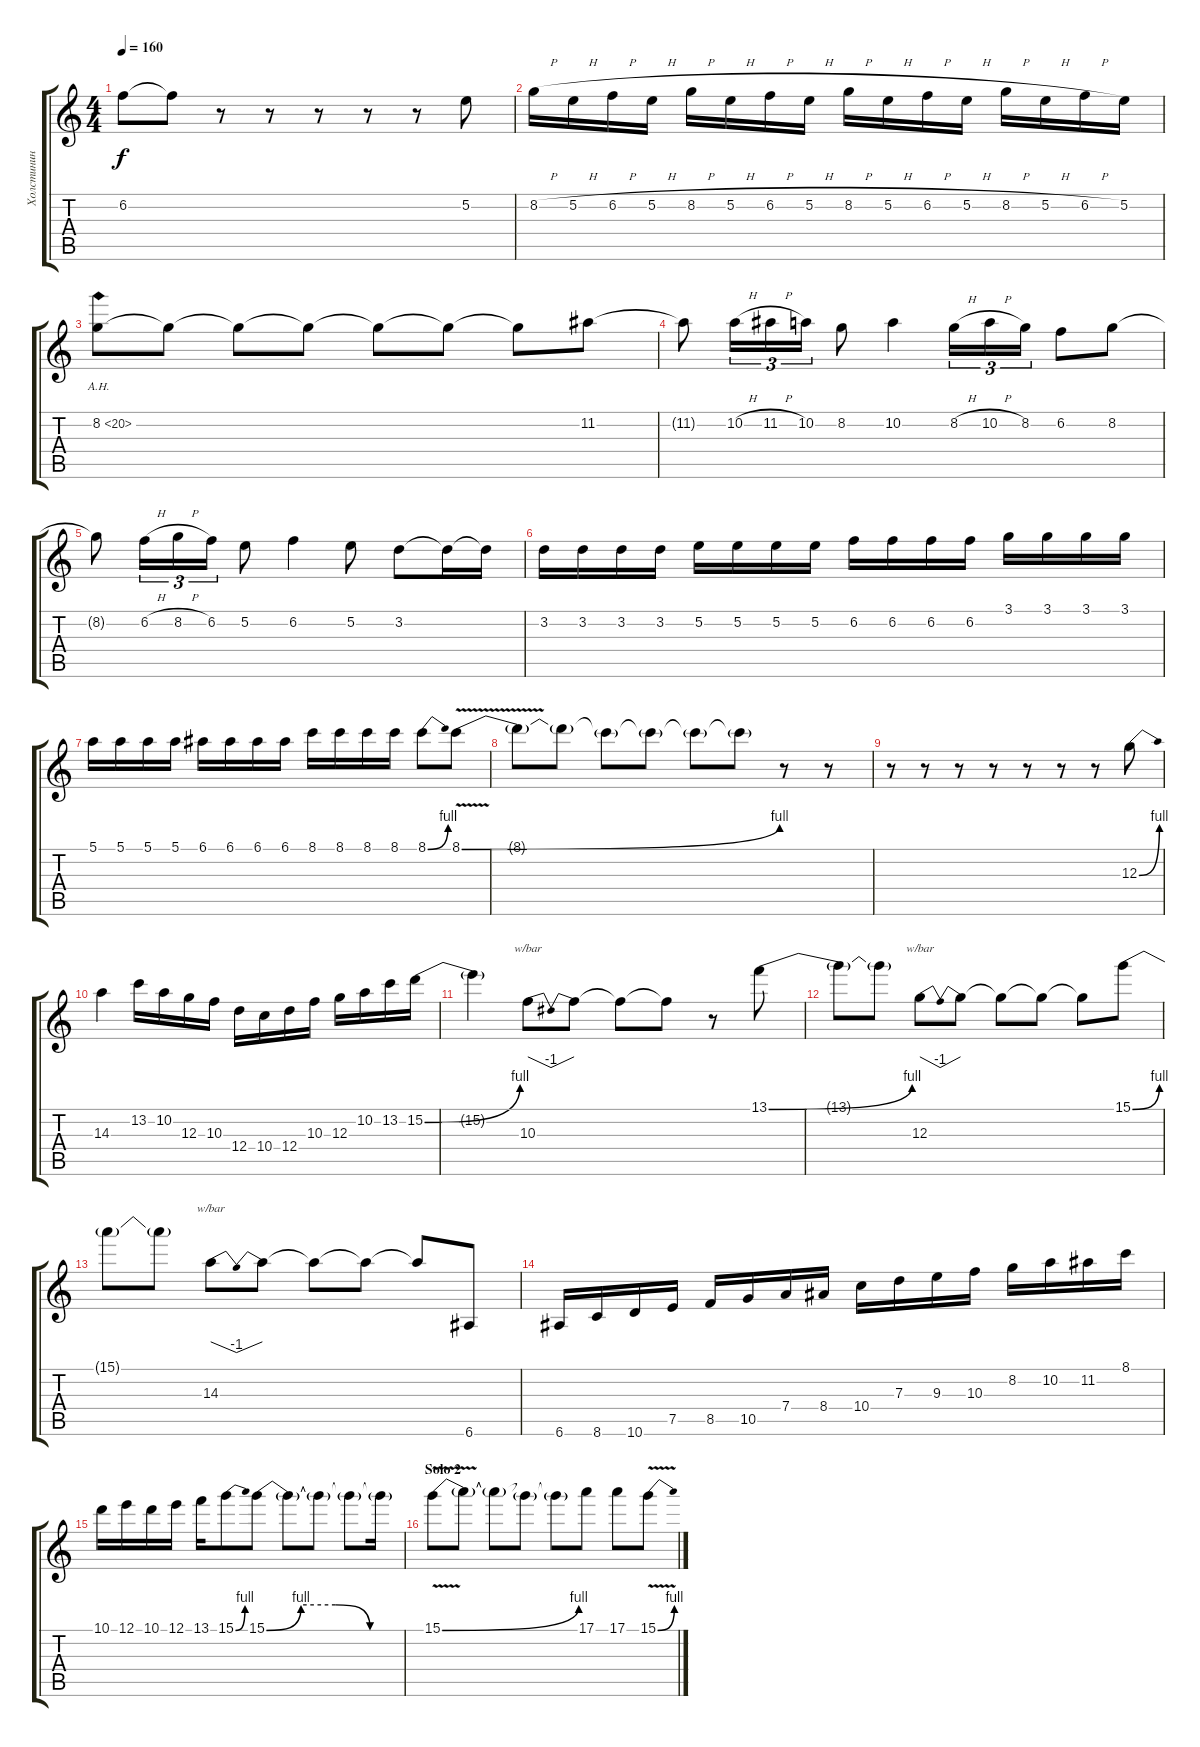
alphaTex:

\track ("Холстинин (Guitar 1)" "Холстинин ") {instrument distortionguitar}
\staff {score tabs}
\tuning (E4 B3 G3 D3 A2 E2) {hide}
\ts (4 4)
\tempo 160
\clef g2
\ks c
6.2{t}.8{dy f} 6.2{t}.8 r.8 r.8 r.8 r.8 r.8 5.2.8 |
8.2{h}.16 5.2{h}.16 6.2{h}.16 5.2{h}.16 8.2{h}.16 5.2{h}.16 6.2{h}.16 5.2{h}.16 8.2{h}.16 5.2{h}.16 6.2{h}.16 5.2{h}.16 8.2{h}.16 5.2{h}.16 6.2{h}.16 5.2.16 |
8.2{ah 12}.8 8.2{t}.8 8.2{t}.8 8.2{t}.8 8.2{t}.8 8.2{t}.8 8.2{t}.8 11.2.8 |
11.2{t}.8 10.2{h}.16{tu (3 2)} 11.2{h}.16{tu (3 2)} 10.2.16{tu (3 2)} 8.2.8 10.2.4 8.2{h}.16{tu (3 2)} 10.2{h}.16{tu (3 2)} 8.2.16{tu (3 2)} 6.2.8 8.2.8 |
8.2{t}.8 6.2{h}.16{tu (3 2)} 8.2{h}.16{tu (3 2)} 6.2.16{tu (3 2)} 5.2.8 6.2.4 5.2.8 3.2.8 3.2{t}.16 3.2{t}.16 |
3.2.16 3.2.16 3.2.16 3.2.16 5.2.16 5.2.16 5.2.16 5.2.16 6.2.16 6.2.16 6.2.16 6.2.16 3.1.16 3.1.16 3.1.16 3.1.16 |
5.1.16 5.1.16 5.1.16 5.1.16 6.1.16 6.1.16 6.1.16 6.1.16 8.1.16 8.1.16 8.1.16 8.1.16 8.1{be (bend 0 0 60 4)}.8 8.1{be (bend 0 0 60 4) v}.8 |
8.1{t}.8 8.1{t}.8 8.1{t}.8 8.1{t}.8 8.1{t}.8 8.1{t}.8 r.8 r.8 |
r.8 r.8 r.8 r.8 r.8 r.8 r.8 12.3{be (bend 0 0 60 4)}.8 |
14.3.4 13.2.16 10.2.16 12.3.16 10.3.16 12.4.16 10.4.16 12.4.16 10.3.16 12.3.16 10.2.16 13.2.16 15.2{be (bend 0 0 60 4)}.16 |
15.2{t}.4 10.3.8{tbe (dip default 0 0 30 -4 60 0)} 10.3{t}.8 10.3{t}.8 10.3{t}.8 r.8 13.1{be (bend 0 0 60 4)}.8 |
13.1{t}.8 13.1{t}.8 12.3.8{tbe (dip default 0 0 30 -4 60 0)} 12.3{t}.8 12.3{t}.8 12.3{t}.8 12.3{t}.8 15.1{be (bend 0 0 60 4)}.8 |
15.1{t}.8 15.1{t}.8 14.3.8{tbe (dip default 0 0 30 -4 60 0)} 14.3{t}.8 14.3{t}.8 14.3{t}.8 14.3{t}.8 6.6.8 |
6.6.16 8.6.16 10.6.16 7.5.16 8.5.16 10.5.16 7.4.16 8.4.16 10.4.16 7.3.16 9.3.16 10.3.16 8.2.16 10.2.16 11.2.16 8.1.16 |
10.1.16 12.1.16 10.1.16 12.1.16 13.1.16 15.1{be (bend 0 0 60 4)}.8 15.1{be (custom 0 0 15 4 30 4 45 0 60 0)}.8 15.1{t}.8 15.1{t}.8 15.1{t}.8 15.1{t}.16 |
\section ("" "Solo 2")
15.1{be (bend 0 0 60 4) v}.8 15.1{t}.8 15.1{t}.8 15.1{t}.8 15.1{t}.8 17.1.8 17.1.8 15.1{be (bend 0 0 60 4) v}.8
